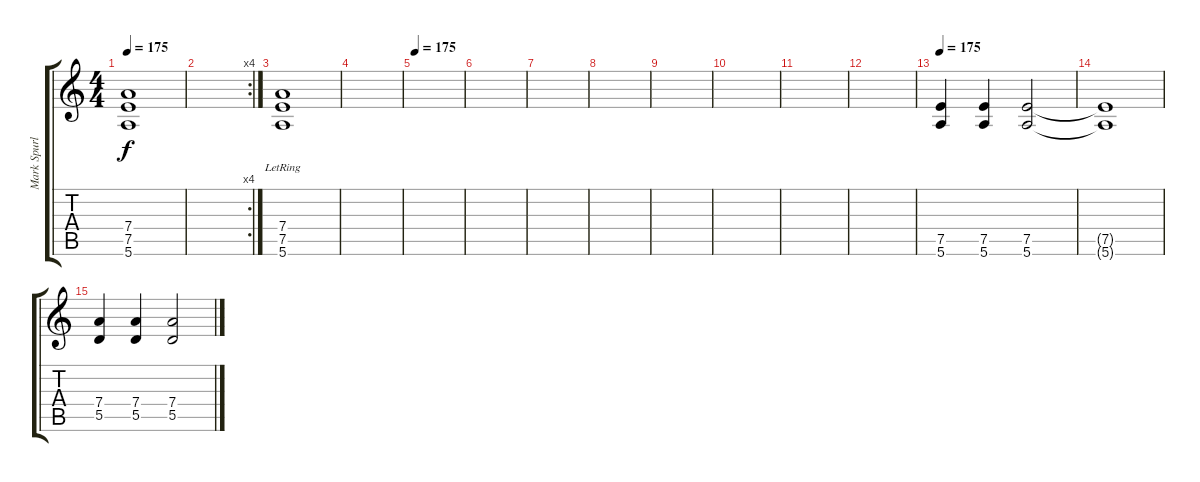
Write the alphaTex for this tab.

\track ("Mark Spurlock" "Mark Spurl") {instrument distortionguitar}
\staff {score tabs}
\tuning (E4 B3 G3 D3 A2 E2) {hide}
\ts (4 4)
\tempo 175
\tempo 140
\tempo 175
\clef g2
\ks c
(7.4 7.5 5.6).1{dy f instrument distortionguitar} |
\rc 4
|
(7.4 7.5{lr} 5.6).1 |
|
\tempo 175
|
|
|
|
|
|
|
|
\tempo 175
(7.5 5.6).4 (7.5 5.6).4 (7.5 5.6).2 |
(7.5{t} 5.6{t}).1 |
(7.4 5.5).4 (7.4 5.5).4 (7.4 5.5).2
